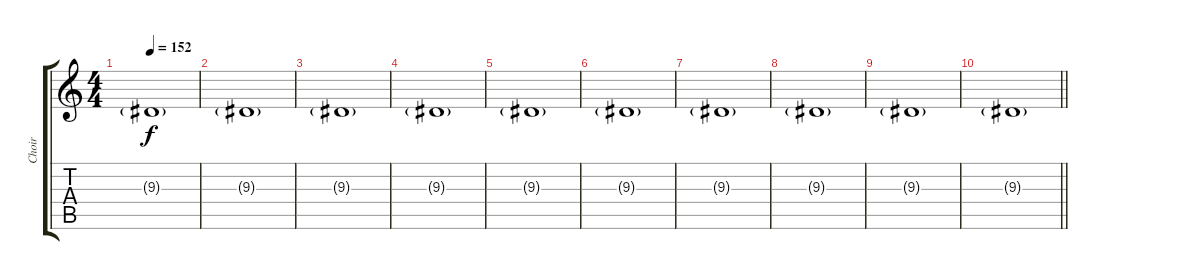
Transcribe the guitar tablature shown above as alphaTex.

\track ("Choir" "Choir") {instrument choiraahs}
\staff {score tabs}
\tuning (Eb4 Bb3 Gb3 Db3 Ab2 Eb2) {hide}
\ts (4 4)
\tempo 152
\clef g2
\ks c
9.3{g}.1{dy f} |
9.3{g}.1 |
9.3{g}.1 |
9.3{g}.1 |
9.3{g}.1 |
9.3{g}.1 |
9.3{g}.1 |
9.3{g}.1 |
9.3{g}.1 |
\barLineRight lightlight
9.3{g}.1
